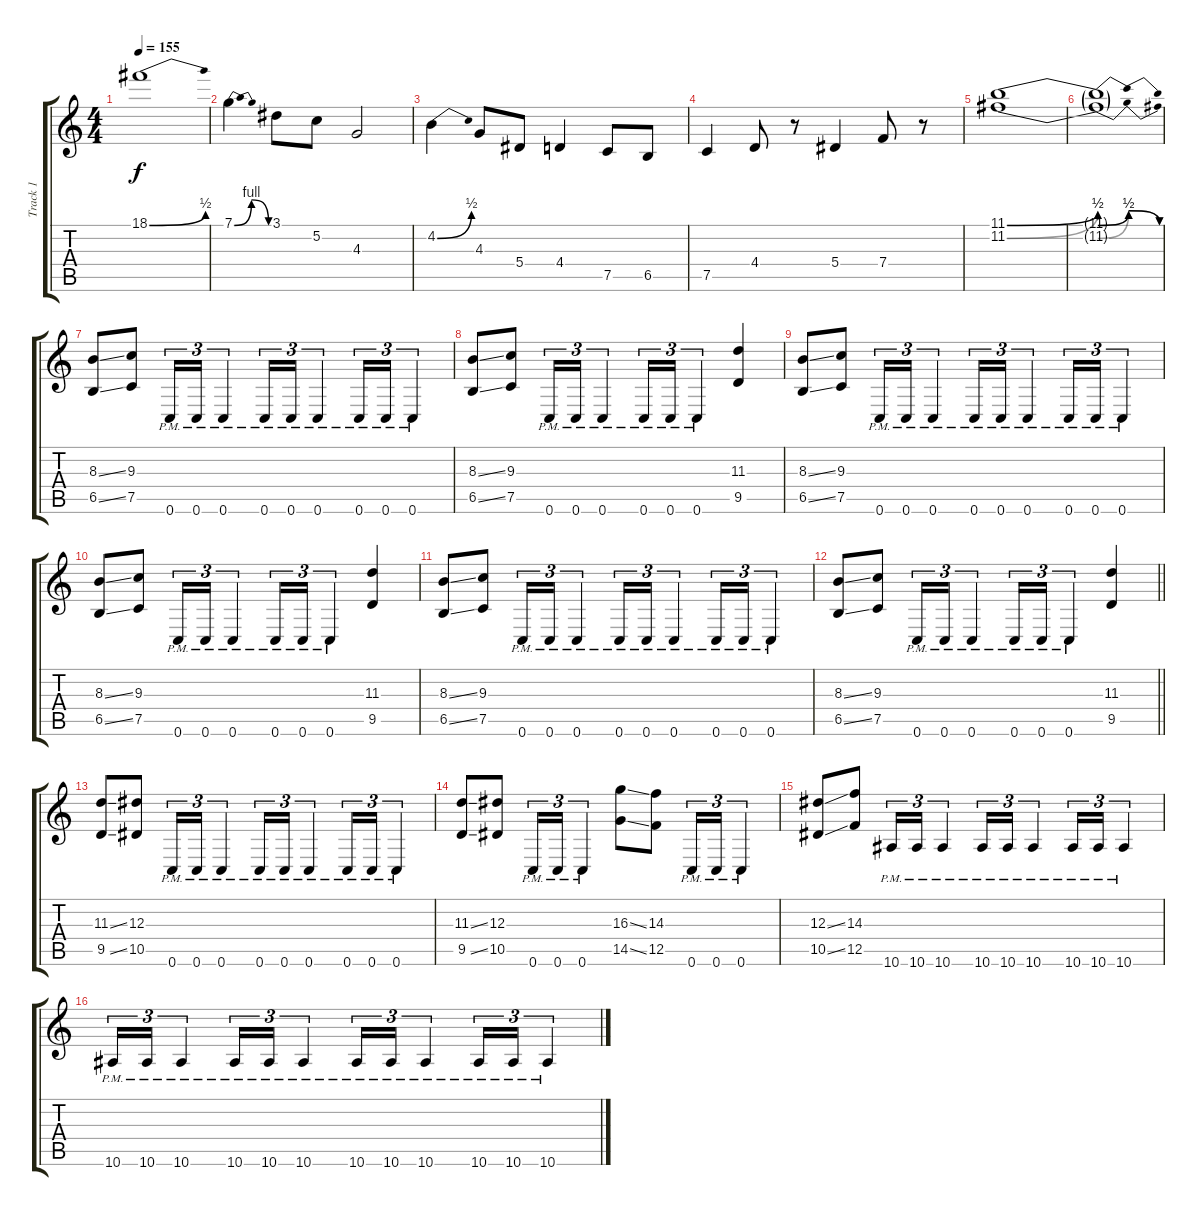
\track ("Track 1" "Track 1") {instrument distortionguitar}
\staff {score tabs}
\tuning (C4 G3 Eb3 Bb2 F2 C2) {hide}
\ts (4 4)
\tempo 155
\clef g2
\ks c
18.1{be (bend 0 0 60 2)}.1{dy f} |
7.1{be (bendrelease 0 0 15 4 45 4 60 0)}.4 3.1.8 5.2.8 4.3.2 |
4.2{be (bend 0 0 60 2)}.4 4.3.8 5.4.8 4.4.4 7.5.8 6.5.8 |
7.5.4 4.4.8 r.8 5.4.4 7.4.8 r.8 |
(11.1{be (bend 0 0 60 2)} 11.2{be (bend 0 0 60 2)}).1 |
(11.1{be (bendrelease 0 0 30 2 44 2 60 0) t} 11.2{be (bendrelease 0 0 30 2 45 2 60 0) t}).1 |
(8.3{ss} 6.5{ss}).8 (9.3 7.5).8 0.6{pm}.16{tu (3 2)} 0.6{pm}.16{tu (3 2)} 0.6{pm}.4{tu (3 2)} 0.6{pm}.16{tu (3 2)} 0.6{pm}.16{tu (3 2)} 0.6{pm}.4{tu (3 2)} 0.6{pm}.16{tu (3 2)} 0.6{pm}.16{tu (3 2)} 0.6{pm}.4{tu (3 2)} |
(8.3{ss} 6.5{ss}).8 (9.3 7.5).8 0.6{pm}.16{tu (3 2)} 0.6{pm}.16{tu (3 2)} 0.6{pm}.4{tu (3 2)} 0.6{pm}.16{tu (3 2)} 0.6{pm}.16{tu (3 2)} 0.6{pm}.4{tu (3 2)} (11.3 9.5).4 |
(8.3{ss} 6.5{ss}).8 (9.3 7.5).8 0.6{pm}.16{tu (3 2)} 0.6{pm}.16{tu (3 2)} 0.6{pm}.4{tu (3 2)} 0.6{pm}.16{tu (3 2)} 0.6{pm}.16{tu (3 2)} 0.6{pm}.4{tu (3 2)} 0.6{pm}.16{tu (3 2)} 0.6{pm}.16{tu (3 2)} 0.6{pm}.4{tu (3 2)} |
(8.3{ss} 6.5{ss}).8 (9.3 7.5).8 0.6{pm}.16{tu (3 2)} 0.6{pm}.16{tu (3 2)} 0.6{pm}.4{tu (3 2)} 0.6{pm}.16{tu (3 2)} 0.6{pm}.16{tu (3 2)} 0.6{pm}.4{tu (3 2)} (11.3 9.5).4 |
(8.3{ss} 6.5{ss}).8 (9.3 7.5).8 0.6{pm}.16{tu (3 2)} 0.6{pm}.16{tu (3 2)} 0.6{pm}.4{tu (3 2)} 0.6{pm}.16{tu (3 2)} 0.6{pm}.16{tu (3 2)} 0.6{pm}.4{tu (3 2)} 0.6{pm}.16{tu (3 2)} 0.6{pm}.16{tu (3 2)} 0.6{pm}.4{tu (3 2)} |
\barLineRight lightlight
(8.3{ss} 6.5{ss}).8 (9.3 7.5).8 0.6{pm}.16{tu (3 2)} 0.6{pm}.16{tu (3 2)} 0.6{pm}.4{tu (3 2)} 0.6{pm}.16{tu (3 2)} 0.6{pm}.16{tu (3 2)} 0.6{pm}.4{tu (3 2)} (11.3 9.5).4 |
(11.3{ss} 9.5{ss}).8 (12.3 10.5).8 0.6{pm}.16{tu (3 2)} 0.6{pm}.16{tu (3 2)} 0.6{pm}.4{tu (3 2)} 0.6{pm}.16{tu (3 2)} 0.6{pm}.16{tu (3 2)} 0.6{pm}.4{tu (3 2)} 0.6{pm}.16{tu (3 2)} 0.6{pm}.16{tu (3 2)} 0.6{pm}.4{tu (3 2)} |
(11.3{ss} 9.5{ss}).8 (12.3 10.5).8 0.6{pm}.16{tu (3 2)} 0.6{pm}.16{tu (3 2)} 0.6{pm}.4{tu (3 2)} (16.3{ss} 14.5{ss}).8 (14.3 12.5).8 0.6{pm}.16{tu (3 2)} 0.6{pm}.16{tu (3 2)} 0.6{pm}.4{tu (3 2)} |
(12.3{ss} 10.5{ss}).8 (14.3 12.5).8 10.6{pm}.16{tu (3 2)} 10.6{pm}.16{tu (3 2)} 10.6{pm}.4{tu (3 2)} 10.6{pm}.16{tu (3 2)} 10.6{pm}.16{tu (3 2)} 10.6{pm}.4{tu (3 2)} 10.6{pm}.16{tu (3 2)} 10.6{pm}.16{tu (3 2)} 10.6{pm}.4{tu (3 2)} |
10.6{pm}.16{tu (3 2)} 10.6{pm}.16{tu (3 2)} 10.6{pm}.4{tu (3 2)} 10.6{pm}.16{tu (3 2)} 10.6{pm}.16{tu (3 2)} 10.6{pm}.4{tu (3 2)} 10.6{pm}.16{tu (3 2)} 10.6{pm}.16{tu (3 2)} 10.6{pm}.4{tu (3 2)} 10.6{pm}.16{tu (3 2)} 10.6{pm}.16{tu (3 2)} 10.6{pm}.4{tu (3 2)}
